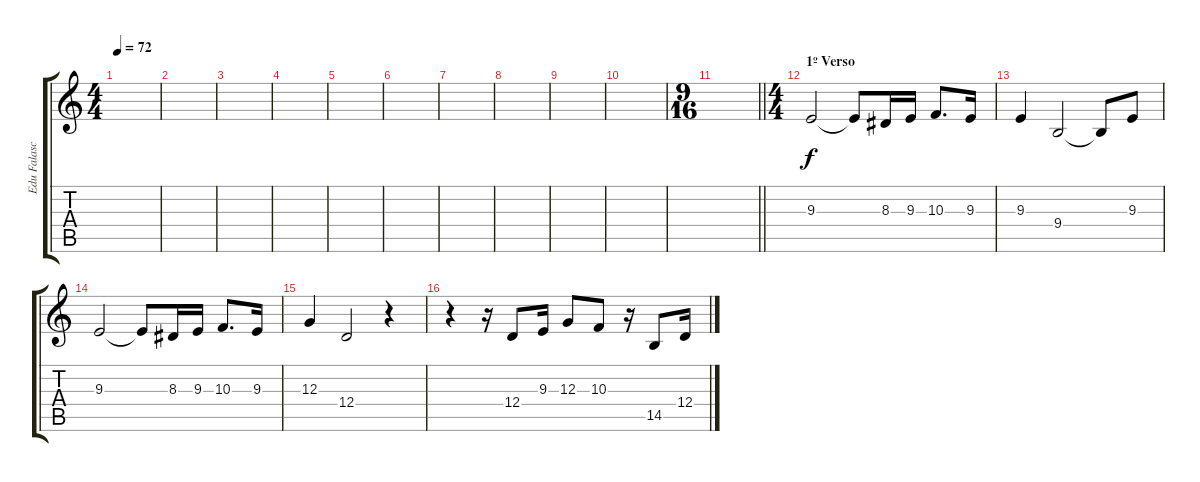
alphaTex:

\track ("Edu Falaschi" "Edu Falasc") {instrument sopranosax}
\staff {score tabs}
\tuning (E4 B3 G3 D3 A2 E2) {hide}
\ts (4 4)
\tempo 72
\clef g2
\ks c
|
|
|
|
|
|
|
|
|
|
\ts (9 16)
\barLineRight lightlight
|
\ts (4 4)
\section ("" "1º Verso")
9.3.2 9.3{t}.8 8.3.16 9.3.16 10.3.8{d} 9.3.16 |
9.3.4 9.4.2 9.4{t}.8 9.3.8 |
9.3.2 9.3{t}.8 8.3.16 9.3.16 10.3.8{d} 9.3.16 |
12.3.4 12.4.2 r.4 |
r.4 r.16 12.4.8 9.3.16 12.3.8 10.3.8 r.16 14.5.8 12.4.16
